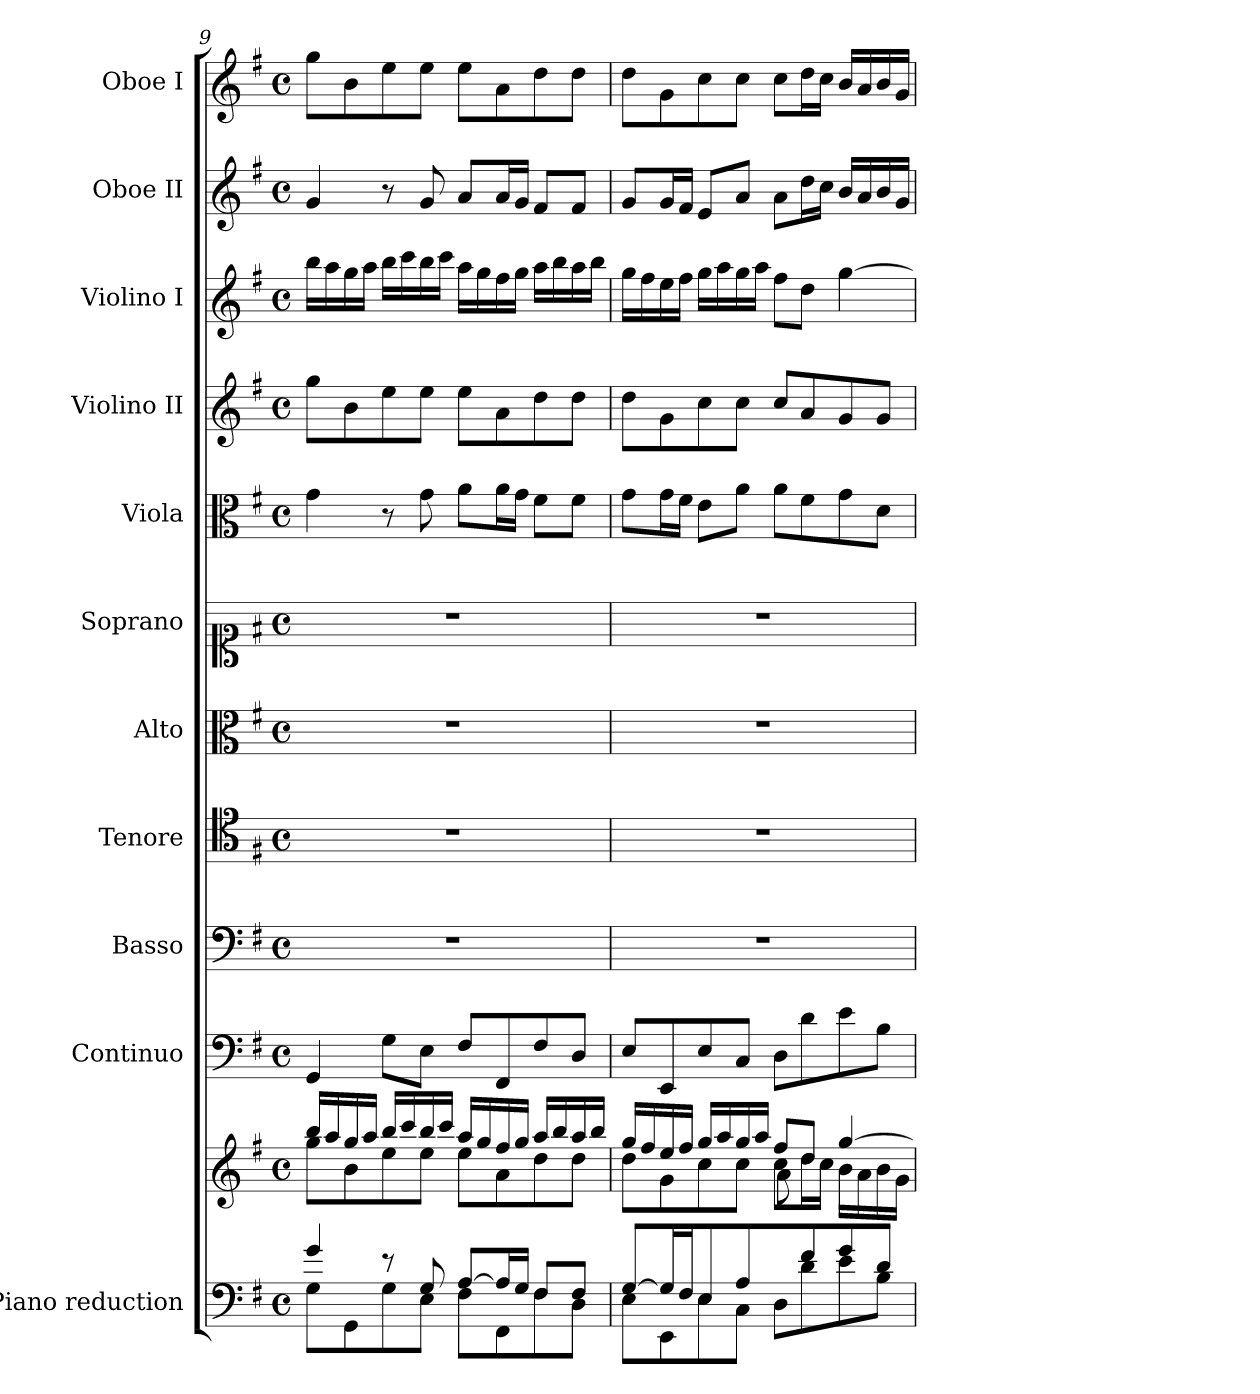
**kern	**kern	**kern	**kern	**kern	**kern	**kern	**kern	**kern	**kern	**kern	**kern
*part11	*part11	*part10	*part9	*part8	*part7	*part6	*part5	*part4	*part3	*part2	*part1
*staff12	*staff11	*staff10	*staff9	*staff8	*staff7	*staff6	*staff5	*staff4	*staff3	*staff2	*staff1
*I"Piano reduction	*	*I"Continuo	*I"Basso	*I"Tenore	*I"Alto	*I"Soprano	*I"Viola	*I"Violino II	*I"Violino I	*I"Oboe II	*I"Oboe I
*I'Pno	*	*	*	*	*	*	*	*	*	*I'Ob	*I'Ob
*clefF4	*clefG2	*clefF4	*clefF4	*clefC4	*clefC3	*clefC1	*clefC3	*clefG2	*clefG2	*clefG2	*clefG2
*k[f#]	*k[f#]	*k[f#]	*k[f#]	*k[f#]	*k[f#]	*k[f#]	*k[f#]	*k[f#]	*k[f#]	*k[f#]	*k[f#]
*M4/4	*M4/4	*M4/4	*M4/4	*M4/4	*M4/4	*M4/4	*M4/4	*M4/4	*M4/4	*M4/4	*M4/4
*met(c)	*met(c)	*met(c)	*met(c)	*met(c)	*met(c)	*met(c)	*met(c)	*met(c)	*met(c)	*met(c)	*met(c)
=9	=9	=9	=9	=9	=9	=9	=9	=9	=9	=9	=9
*^	*^	*	*	*	*	*	*	*	*	*	*
4g/	8G\L	16bb/LL	8gg\L	4GG/	1r	1r	1r	1r	4g\	8gg\L	16bb\LL	4g/	8gg\L
.	.	16aa/	.	.	.	.	.	.	.	.	16aa\	.	.
.	8GG\	16gg/	8b\	.	.	.	.	.	.	8b\	16gg\	.	8b\
.	.	16aa/JJ	.	.	.	.	.	.	.	.	16aa\JJ	.	.
8r	8G\	16bb/LL	8ee\	8G\L	.	.	.	.	8r	8ee\	16bb\LL	8r	8ee\
.	.	16ccc/	.	.	.	.	.	.	.	.	16ccc\	.	.
8G/	8E\J	16bb/	8ee\J	8E\J	.	.	.	.	8g\	8ee\J	16bb\	8g/	8ee\J
.	.	16ccc/JJ	.	.	.	.	.	.	.	.	16ccc\JJ	.	.
[8A/L	8F#\L	16aa/LL	8ee\L	8F#/L	.	.	.	.	8a\L	8ee\L	16aa\LL	8a/L	8ee\L
.	.	16gg/	.	.	.	.	.	.	.	.	16gg\	.	.
16A/L]	8FF#\	16ff#/	8a\	8FF#/	.	.	.	.	16a\L	8a\	16ff#\	16a/L	8a\
16G/JJ	.	16gg/JJ	.	.	.	.	.	.	16g\JJ	.	16gg\JJ	16g/JJ	.
8F#/L	8F#\	16aa/LL	8dd\	8F#/	.	.	.	.	8f#\L	8dd\	16aa\LL	8f#/L	8dd\
.	.	16bb/	.	.	.	.	.	.	.	.	16bb\	.	.
8F#/J	8D\J	16aa/	8dd\J	8D/J	.	.	.	.	8f#\J	8dd\J	16aa\	8f#/J	8dd\J
.	.	16bb/JJ	.	.	.	.	.	.	.	.	16bb\JJ	.	.
=10	=10	=10	=10	=10	=10	=10	=10	=10	=10	=10	=10	=10	=10
*	*	*	*^	*	*	*	*	*	*	*	*	*	*
[8G/L	8E\L	16gg/LL	8dd\L	2ryy	8E/L	1r	1r	1r	1r	8g\L	8dd\L	16gg\LL	8g/L	8dd\L
.	.	16ff#/	.	.	.	.	.	.	.	.	.	16ff#\	.	.
16G/L]	8EE\	16ee/	8g\	.	8EE/	.	.	.	.	16g\L	8g\	16ee\	16g/L	8g\
16F#/JJ	.	16ff#/JJ	.	.	.	.	.	.	.	16f#\JJ	.	16ff#\JJ	16f#/JJ	.
8E/L	8E\	16gg/LL	8cc\	.	8E/	.	.	.	.	8e\L	8cc\	16gg\LL	8e/L	8cc\
.	.	16aa/	.	.	.	.	.	.	.	.	.	16aa\	.	.
8A/J	8C\J	16gg/	8cc\J	.	8C/J	.	.	.	.	8a\J	8cc\J	16gg\	8a/J	8cc\J
.	.	16aa/JJ	.	.	.	.	.	.	.	.	.	16aa\JJ	.	.
8ryy	8D\L	8ff#/L	8cc\L	8a\L	8D\L	.	.	.	.	8a\L	8cc/L	8ff#\L	8a\L	8cc\L
8f#/	8d\	8dd/J	16dd\L	4.ryy	8d\	.	.	.	.	8f#\	8a/	8dd\J	16dd\L	16dd\L
.	.	.	16cc\JJ	.	.	.	.	.	.	.	.	.	16cc\JJ	16cc\JJ
8g/	8e\	[4gg/	16b\LL	.	8e\	.	.	.	.	8g\	8g/	[4gg\	16b/LL	16b/LL
.	.	.	16a\	.	.	.	.	.	.	.	.	.	16a/	16a/
8d/J	8B\J	.	16b\	.	8B\J	.	.	.	.	8d\J	8g/J	.	16b/	16b/
.	.	.	16g\JJ	.	.	.	.	.	.	.	.	.	16g/JJ	16g/JJ
*v	*v	*	*	*	*	*	*	*	*	*	*	*	*	*
*	*v	*v	*v	*	*	*	*	*	*	*	*	*	*
=	=	=	=	=	=	=	=	=	=	=	=
*-	*-	*-	*-	*-	*-	*-	*-	*-	*-	*-	*-
